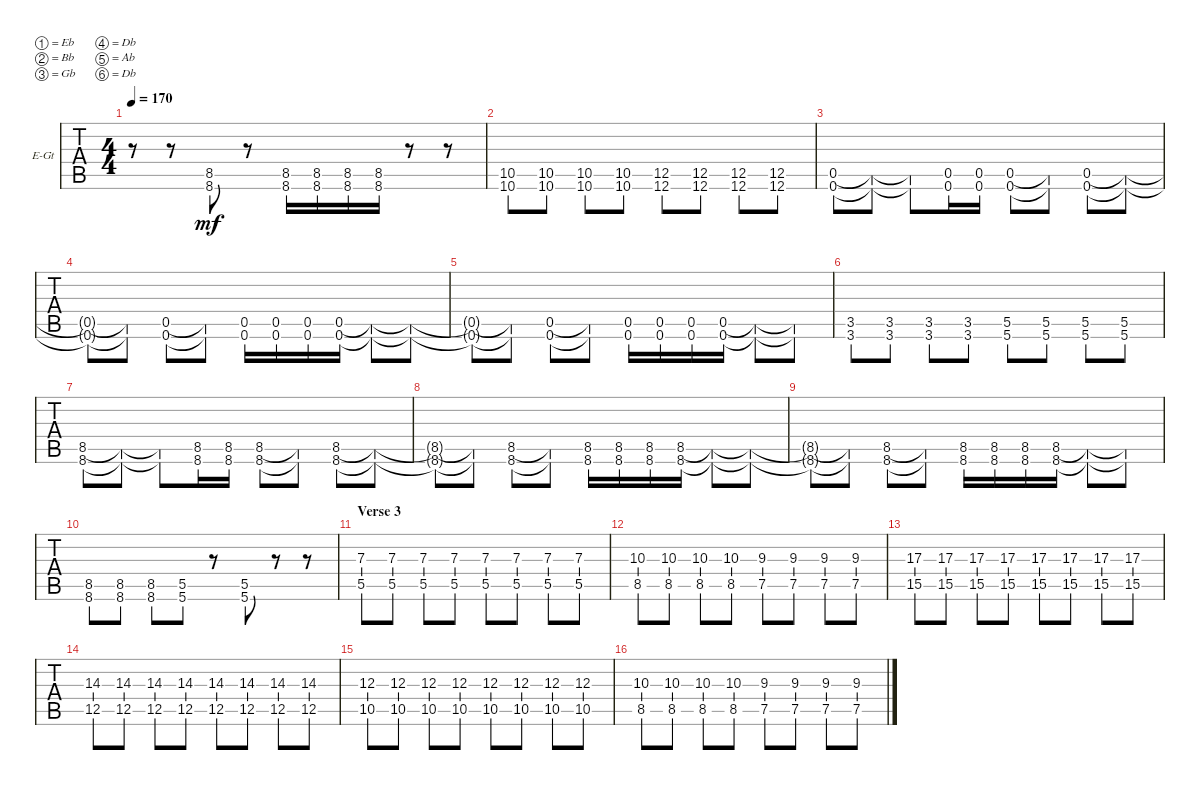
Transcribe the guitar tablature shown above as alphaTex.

\defaultSystemsLayout 4
\bracketExtendMode groupsimilarinstruments
\firstSystemTrackNameOrientation horizontal
\otherSystemsTrackNameOrientation horizontal
\track ("Guitar 1" "E-Gt") {instrument distortionguitar}
\staff {tabs}
\tuning (Eb4 Bb3 Gb3 Db3 Ab2 Db2)
\ts (4 4)
\tempo 170
\clef g2
\ks c
r.8{dy mf} r.8 (8.6 8.5).8 r.8 (8.5 8.6).16 (8.5 8.6).16 (8.5 8.6).16 (8.5 8.6).16 r.8 r.8 |
(10.6 10.5).8 (10.6 10.5).8 (10.6 10.5).8 (10.6 10.5).8 (12.6 12.5).8 (12.6 12.5).8 (12.6 12.5).8 (12.6 12.5).8 |
(0.6 0.5).8 (0.5{t} 0.6{t}).8 (0.5{t} 0.6{t}).8 (0.6 0.5).16 (0.6 0.5).16 (0.6 0.5).8 (0.6{t} 0.5{t}).8 (0.5 0.6).8 (0.5{t} 0.6{t}).8 |
(0.5{t} 0.6{t}).8 (0.5{t} 0.6{t}).8 (0.5 0.6).8 (0.6{t} 0.5{t}).8 (0.6 0.5).16 (0.6 0.5).16 (0.5 0.6).16 (0.6 0.5).16 (0.5{t} 0.6{t}).8 (0.5{t} 0.6{t}).8 |
(0.5{t} 0.6{t}).8 (0.5{t} 0.6{t}).8 (0.5 0.6).8 (0.6{t} 0.5{t}).8 (0.6 0.5).16 (0.6 0.5).16 (0.6 0.5).16 (0.6 0.5).16 (0.5{t} 0.6{t}).8 (0.5{t} 0.6{t}).8 |
(3.5 3.6).8 (3.6 3.5).8 (3.6 3.5).8 (3.6 3.5).8 (5.6 5.5).8 (5.6 5.5).8 (5.6 5.5).8 (5.6 5.5).8 |
(8.5 8.6).8 (8.6{t} 8.5{t}).8 (8.6{t} 8.5{t}).8 (8.6 8.5).16 (8.5 8.6).16 (8.5 8.6).8 (8.5{t} 8.6{t}).8 (8.5 8.6).8 (8.6{t} 8.5{t}).8 |
(8.6{t} 8.5{t}).8 (8.6{t} 8.5{t}).8 (8.6 8.5).8 (8.5{t} 8.6{t}).8 (8.5 8.6).16 (8.5 8.6).16 (8.5 8.6).16 (8.5 8.6).16 (8.6{t} 8.5{t}).8 (8.6{t} 8.5{t}).8 |
(8.6{t} 8.5{t}).8 (8.6{t} 8.5{t}).8 (8.6 8.5).8 (8.5{t} 8.6{t}).8 (8.5 8.6).16 (8.5 8.6).16 (8.5 8.6).16 (8.5 8.6).16 (8.6{t} 8.5{t}).8 (8.6{t} 8.5{t}).8 |
(8.6 8.5).8 (8.6 8.5).8 (8.6 8.5).8 (5.6 5.5).8 r.8 (5.6 5.5).8 r.8 r.8 |
\section ("" "Verse 3")
(5.5 7.3).8 (5.5 7.3).8 (5.5 7.3).8 (5.5 7.3).8 (5.5 7.3).8 (5.5 7.3).8 (5.5 7.3).8 (5.5 7.3).8 |
(8.5 10.3).8 (8.5 10.3).8 (8.5 10.3).8 (8.5 10.3).8 (7.5 9.3).8 (7.5 9.3).8 (7.5 9.3).8 (7.5 9.3).8 |
(15.5 17.3).8 (15.5 17.3).8 (15.5 17.3).8 (15.5 17.3).8 (15.5 17.3).8 (15.5 17.3).8 (15.5 17.3).8 (15.5 17.3).8 |
(12.5 14.3).8 (12.5 14.3).8 (12.5 14.3).8 (12.5 14.3).8 (12.5 14.3).8 (12.5 14.3).8 (12.5 14.3).8 (12.5 14.3).8 |
(10.5 12.3).8 (10.5 12.3).8 (10.5 12.3).8 (10.5 12.3).8 (10.5 12.3).8 (10.5 12.3).8 (10.5 12.3).8 (10.5 12.3).8 |
(8.5 10.3).8 (8.5 10.3).8 (8.5 10.3).8 (8.5 10.3).8 (7.5 9.3).8 (7.5 9.3).8 (7.5 9.3).8 (7.5 9.3).8
